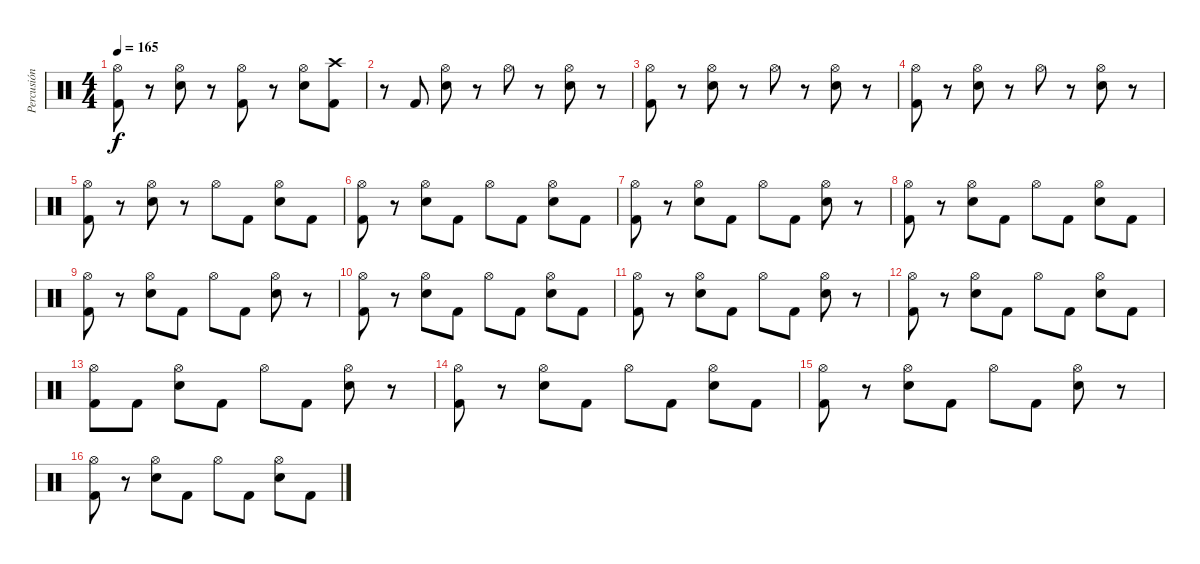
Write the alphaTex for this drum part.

\track ("Percusión" "Percusión") {instrument percussion}
\staff {score}
\articulation defaults
\ts (4 4)
\tempo 165
\clef neutral
\ks c
("Hi-Hat (open)" "Kick (hit) 2").8{dy f} r.8 ("Hi-Hat (open)" "Snare (hit) 2").8 r.8 ("Hi-Hat (open)" "Kick (hit) 2").8 r.8 ("Hi-Hat (open)" "Snare (hit) 2").8 ("Crash high (hit)" "Kick (hit) 2").8 |
r.8 "Kick (hit) 2".8 ("Hi-Hat (open)" "Snare (hit) 2").8 r.8 "Hi-Hat (open)".8 r.8 ("Hi-Hat (open)" "Snare (hit) 2").8 r.8 |
("Hi-Hat (open)" "Kick (hit) 2").8 r.8 ("Hi-Hat (open)" "Snare (hit) 2").8 r.8 "Hi-Hat (open)".8 r.8 ("Hi-Hat (open)" "Snare (hit) 2").8 r.8 |
("Hi-Hat (open)" "Kick (hit) 2").8 r.8 ("Hi-Hat (open)" "Snare (hit) 2").8 r.8 "Hi-Hat (open)".8 r.8 ("Hi-Hat (open)" "Snare (hit) 2").8 r.8 |
("Hi-Hat (open)" "Kick (hit) 2").8 r.8 ("Hi-Hat (open)" "Snare (hit) 2").8 r.8 "Hi-Hat (open)".8 "Kick (hit) 2".8 ("Hi-Hat (open)" "Snare (hit) 2").8 "Kick (hit) 2".8 |
("Hi-Hat (open)" "Kick (hit) 2").8 r.8 ("Hi-Hat (open)" "Snare (hit) 2").8 "Kick (hit) 2".8 "Hi-Hat (open)".8 "Kick (hit) 2".8 ("Hi-Hat (open)" "Snare (hit) 2").8 "Kick (hit) 2".8 |
("Hi-Hat (open)" "Kick (hit) 2").8 r.8 ("Hi-Hat (open)" "Snare (hit) 2").8 "Kick (hit) 2".8 "Hi-Hat (open)".8 "Kick (hit) 2".8 ("Hi-Hat (open)" "Snare (hit) 2").8 r.8 |
("Hi-Hat (open)" "Kick (hit) 2").8 r.8 ("Hi-Hat (open)" "Snare (hit) 2").8 "Kick (hit) 2".8 "Hi-Hat (open)".8 "Kick (hit) 2".8 ("Hi-Hat (open)" "Snare (hit) 2").8 "Kick (hit) 2".8 |
("Hi-Hat (open)" "Kick (hit) 2").8 r.8 ("Hi-Hat (open)" "Snare (hit) 2").8 "Kick (hit) 2".8 "Hi-Hat (open)".8 "Kick (hit) 2".8 ("Hi-Hat (open)" "Snare (hit) 2").8 r.8 |
("Hi-Hat (open)" "Kick (hit) 2").8 r.8 ("Hi-Hat (open)" "Snare (hit) 2").8 "Kick (hit) 2".8 "Hi-Hat (open)".8 "Kick (hit) 2".8 ("Hi-Hat (open)" "Snare (hit) 2").8 "Kick (hit) 2".8 |
("Hi-Hat (open)" "Kick (hit) 2").8 r.8 ("Hi-Hat (open)" "Snare (hit) 2").8 "Kick (hit) 2".8 "Hi-Hat (open)".8 "Kick (hit) 2".8 ("Hi-Hat (open)" "Snare (hit) 2").8 r.8 |
("Hi-Hat (open)" "Kick (hit) 2").8 r.8 ("Hi-Hat (open)" "Snare (hit) 2").8 "Kick (hit) 2".8 "Hi-Hat (open)".8 "Kick (hit) 2".8 ("Hi-Hat (open)" "Snare (hit) 2").8 "Kick (hit) 2".8 |
("Hi-Hat (open)" "Kick (hit) 2").8 "Kick (hit) 2".8 ("Hi-Hat (open)" "Snare (hit) 2").8 "Kick (hit) 2".8 "Hi-Hat (open)".8 "Kick (hit) 2".8 ("Hi-Hat (open)" "Snare (hit) 2").8 r.8 |
("Hi-Hat (open)" "Kick (hit) 2").8 r.8 ("Hi-Hat (open)" "Snare (hit) 2").8 "Kick (hit) 2".8 "Hi-Hat (open)".8 "Kick (hit) 2".8 ("Hi-Hat (open)" "Snare (hit) 2").8 "Kick (hit) 2".8 |
("Hi-Hat (open)" "Kick (hit) 2").8 r.8 ("Hi-Hat (open)" "Snare (hit) 2").8 "Kick (hit) 2".8 "Hi-Hat (open)".8 "Kick (hit) 2".8 ("Hi-Hat (open)" "Snare (hit) 2").8 r.8 |
("Hi-Hat (open)" "Kick (hit) 2").8 r.8 ("Hi-Hat (open)" "Snare (hit) 2").8 "Kick (hit) 2".8 "Hi-Hat (open)".8 "Kick (hit) 2".8 ("Hi-Hat (open)" "Snare (hit) 2").8 "Kick (hit) 2".8
